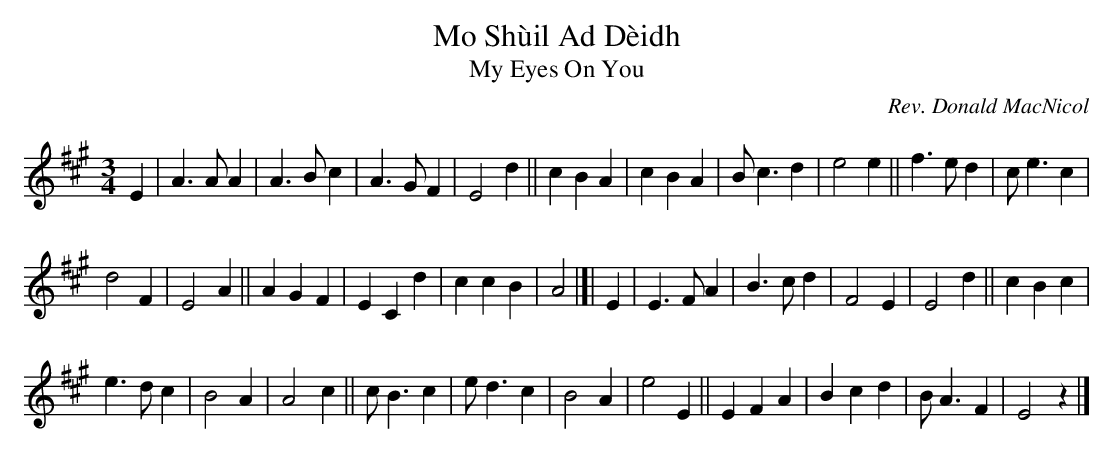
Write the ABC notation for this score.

X:1
T: Mo Sh\`uil Ad D\`eidh
T: My Eyes On You
C: Rev. Donald MacNicol
M: 3/4
L: 1/8
K: A
E2 | A3 A A2 | A3 B c2 | A3 G F2 | E4 d2 || c2 B2 A2 | c2 B2 A2 | B c3 d2 | e4 e2 || f3 e d2 | ce3 c2 |
d4 F2 | E4 A2 || A2 G2 F2 | E2 C2 d2 | c2 c2 B2 | A4 |]| E2 | E3 F A2 | B3 c d2 | F4 E2 | E4 d2 || c2 B2 c2 |
e3 d c2 | B4 A2 | A4 c2 || c B3 c2 | e d3 c2 | B4 A2 | e4 E2 || E2 F2 A2 | B2 c2 d2 | B A3 F2 | E4 z2 |]
